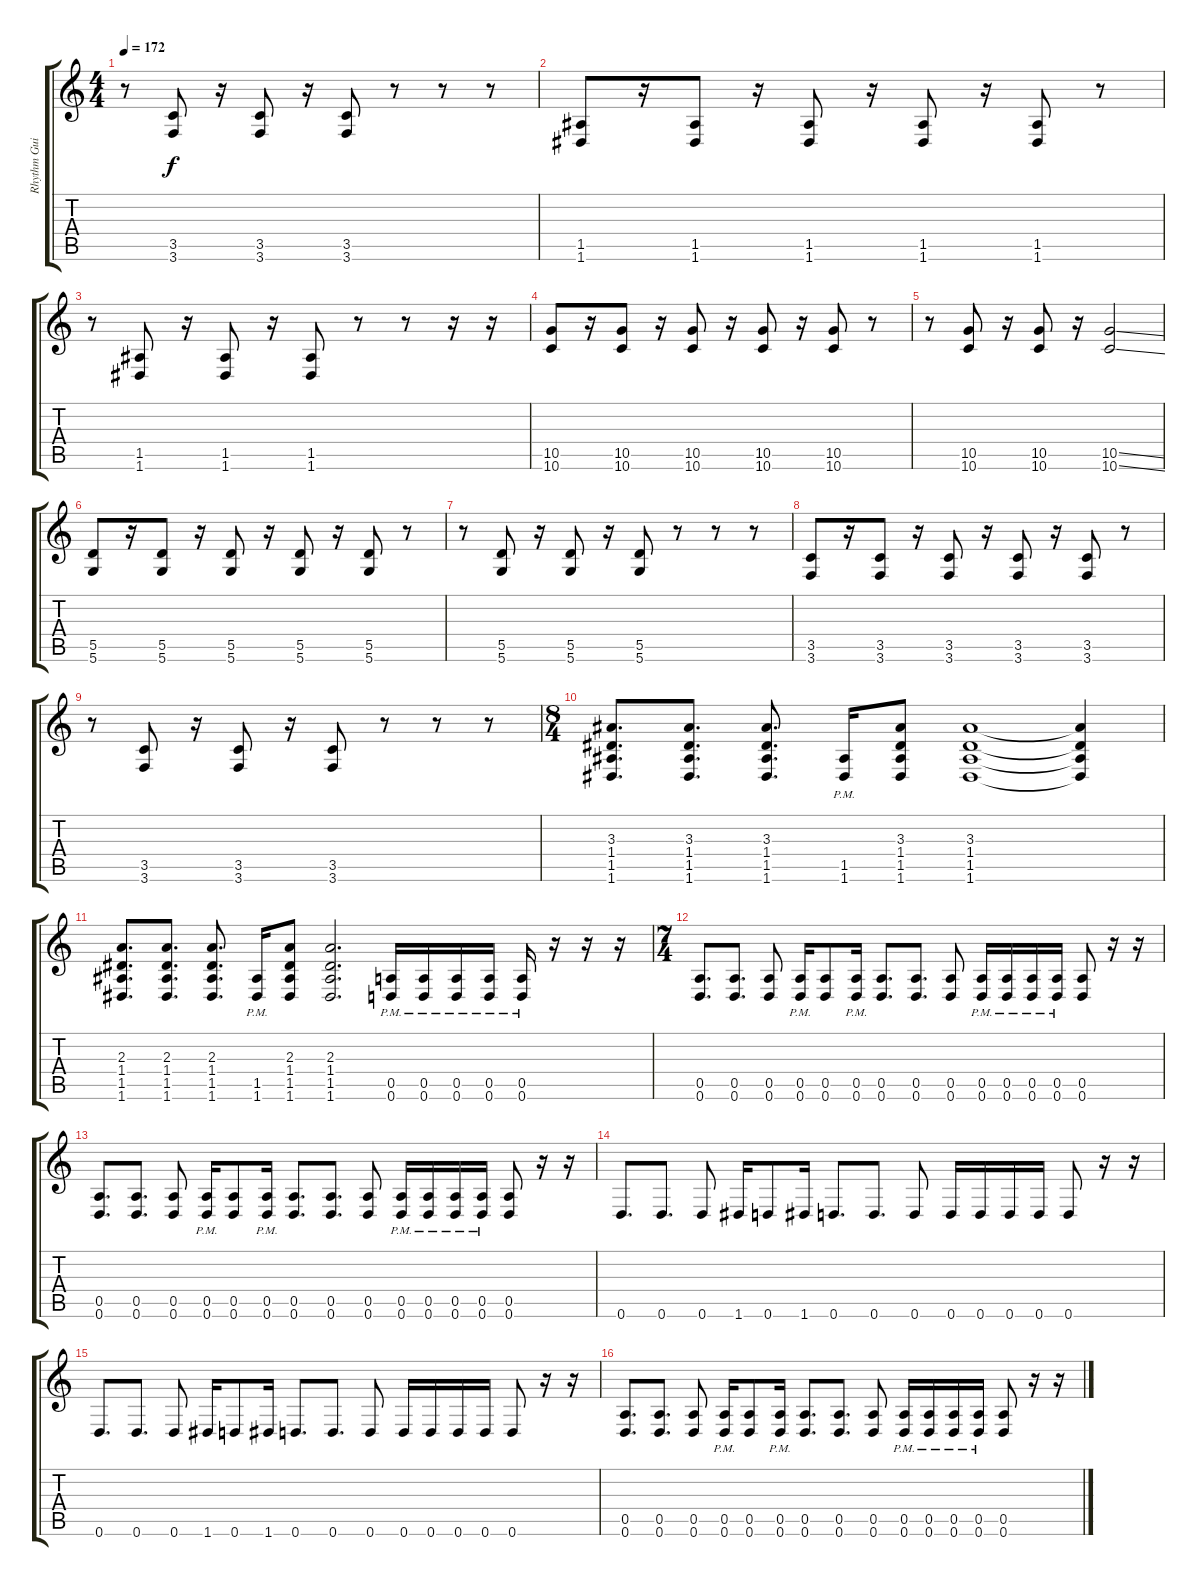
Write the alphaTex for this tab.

\track ("Rhythm Guitar 2" "Rhythm Gui") {instrument distortionguitar}
\staff {score tabs}
\tuning (E4 B3 G3 D3 A2 D2) {hide}
\ts (4 4)
\tempo 172
\clef g2
\ks c
r.8{dy f} (3.5 3.6).8 r.16 (3.5 3.6).8 r.16 (3.5 3.6).8 r.8 r.8 r.8 |
(1.5 1.6).8 r.16 (1.5 1.6).8 r.16 (1.5 1.6).8 r.16 (1.5 1.6).8 r.16 (1.5 1.6).8 r.8 |
r.8 (1.5 1.6).8 r.16 (1.5 1.6).8 r.16 (1.5 1.6).8 r.8 r.8 r.16 r.16 |
(10.5 10.6).8 r.16 (10.5 10.6).8 r.16 (10.5 10.6).8 r.16 (10.5 10.6).8 r.16 (10.5 10.6).8 r.8 |
r.8 (10.5 10.6).8 r.16 (10.5 10.6).8 r.16 (10.5{ss} 10.6{ss}).2 |
(5.5 5.6).8 r.16 (5.5 5.6).8 r.16 (5.5 5.6).8 r.16 (5.5 5.6).8 r.16 (5.5 5.6).8 r.8 |
r.8 (5.5 5.6).8 r.16 (5.5 5.6).8 r.16 (5.5 5.6).8 r.8 r.8 r.8 |
(3.5 3.6).8 r.16 (3.5 3.6).8 r.16 (3.5 3.6).8 r.16 (3.5 3.6).8 r.16 (3.5 3.6).8 r.8 |
r.8 (3.5 3.6).8 r.16 (3.5 3.6).8 r.16 (3.5 3.6).8 r.8 r.8 r.8 |
\ts (8 4)
(3.3 1.4 1.5 1.6).8{d} (3.3 1.4 1.5 1.6).8{d} (3.3 1.4 1.5 1.6).8{d} (1.5{pm} 1.6{pm}).16 (3.3 1.4 1.5 1.6).8 (3.3 1.4 1.5 1.6).1 (3.3{t} 1.4{t} 1.5{t} 1.6{t}).4 |
(2.3 1.4 1.5 1.6).8{d} (2.3 1.4 1.5 1.6).8{d} (2.3 1.4 1.5 1.6).8{d} (1.5{pm} 1.6{pm}).16 (2.3 1.4 1.5 1.6).8 (2.3 1.4 1.5 1.6).2{d} (0.5{pm} 0.6{pm}).16 (0.5{pm} 0.6{pm}).16 (0.5{pm} 0.6{pm}).16 (0.5{pm} 0.6{pm}).16 (0.5{pm} 0.6{pm}).16 r.16 r.16 r.16 |
\ts (7 4)
(0.5 0.6).8{d} (0.5 0.6).8{d} (0.5 0.6).8 (0.5{pm} 0.6{pm}).16 (0.5 0.6).8 (0.5{pm} 0.6{pm}).16 (0.5 0.6).8{d} (0.5 0.6).8{d} (0.5 0.6).8 (0.5{pm} 0.6{pm}).16 (0.5{pm} 0.6{pm}).16 (0.5{pm} 0.6{pm}).16 (0.5{pm} 0.6{pm}).16 (0.5 0.6).8 r.16 r.16 |
(0.5 0.6).8{d} (0.5 0.6).8{d} (0.5 0.6).8 (0.5{pm} 0.6{pm}).16 (0.5 0.6).8 (0.5{pm} 0.6{pm}).16 (0.5 0.6).8{d} (0.5 0.6).8{d} (0.5 0.6).8 (0.5{pm} 0.6{pm}).16 (0.5{pm} 0.6{pm}).16 (0.5{pm} 0.6{pm}).16 (0.5{pm} 0.6{pm}).16 (0.5 0.6).8 r.16 r.16 |
0.6.8{d} 0.6.8{d} 0.6.8 1.6.16 0.6.8 1.6.16 0.6.8{d} 0.6.8{d} 0.6.8 0.6.16 0.6.16 0.6.16 0.6.16 0.6.8 r.16 r.16 |
0.6.8{d} 0.6.8{d} 0.6.8 1.6.16 0.6.8 1.6.16 0.6.8{d} 0.6.8{d} 0.6.8 0.6.16 0.6.16 0.6.16 0.6.16 0.6.8 r.16 r.16 |
(0.5 0.6).8{d} (0.5 0.6).8{d} (0.5 0.6).8 (0.5{pm} 0.6{pm}).16 (0.5 0.6).8 (0.5{pm} 0.6{pm}).16 (0.5 0.6).8{d} (0.5 0.6).8{d} (0.5 0.6).8 (0.5{pm} 0.6{pm}).16 (0.5{pm} 0.6{pm}).16 (0.5{pm} 0.6{pm}).16 (0.5{pm} 0.6{pm}).16 (0.5 0.6).8 r.16 r.16
